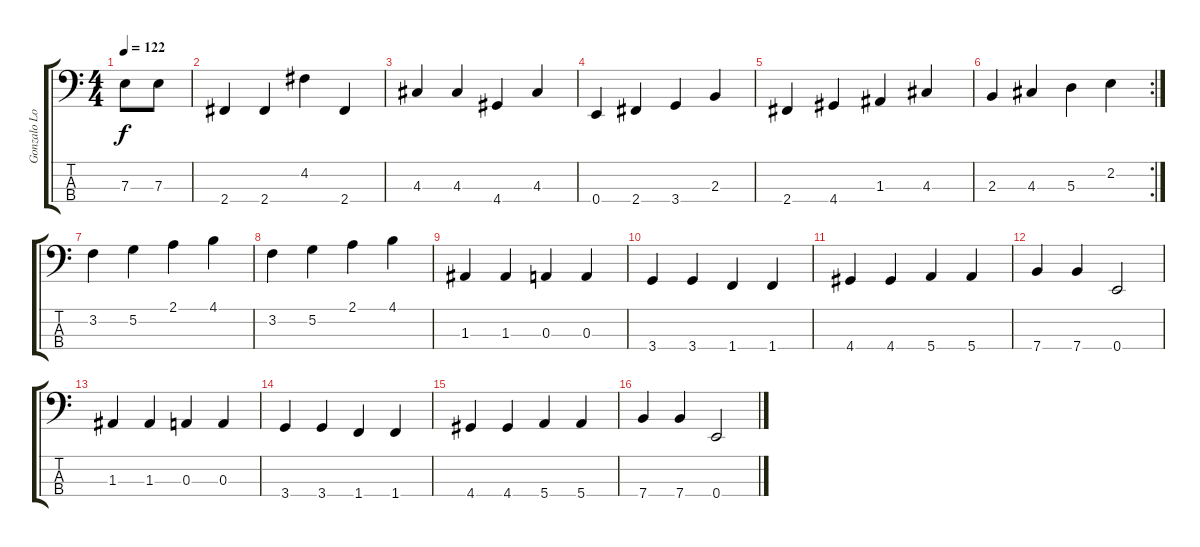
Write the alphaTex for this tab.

\track ("Gonzalo Lopez" "Gonzalo Lo") {instrument electricbassfinger}
\staff {score tabs}
\tuning (G2 D2 A1 E1) {hide}
\ts (4 4)
\tempo 122
\clef f4
\ks c
7.3.8{dy f} 7.3.8 |
2.4.4 2.4.4 4.2.4 2.4.4 |
4.3.4 4.3.4 4.4.4 4.3.4 |
0.4.4 2.4.4 3.4.4 2.3.4 |
2.4.4 4.4.4 1.3.4 4.3.4 |
\rc 2
2.3.4 4.3.4 5.3.4 2.2.4 |
3.2.4 5.2.4 2.1.4 4.1.4 |
3.2.4 5.2.4 2.1.4 4.1.4 |
1.3.4 1.3.4 0.3.4 0.3.4 |
3.4.4 3.4.4 1.4.4 1.4.4 |
4.4.4 4.4.4 5.4.4 5.4.4 |
7.4.4 7.4.4 0.4.2 |
1.3.4 1.3.4 0.3.4 0.3.4 |
3.4.4 3.4.4 1.4.4 1.4.4 |
4.4.4 4.4.4 5.4.4 5.4.4 |
7.4.4 7.4.4 0.4.2
